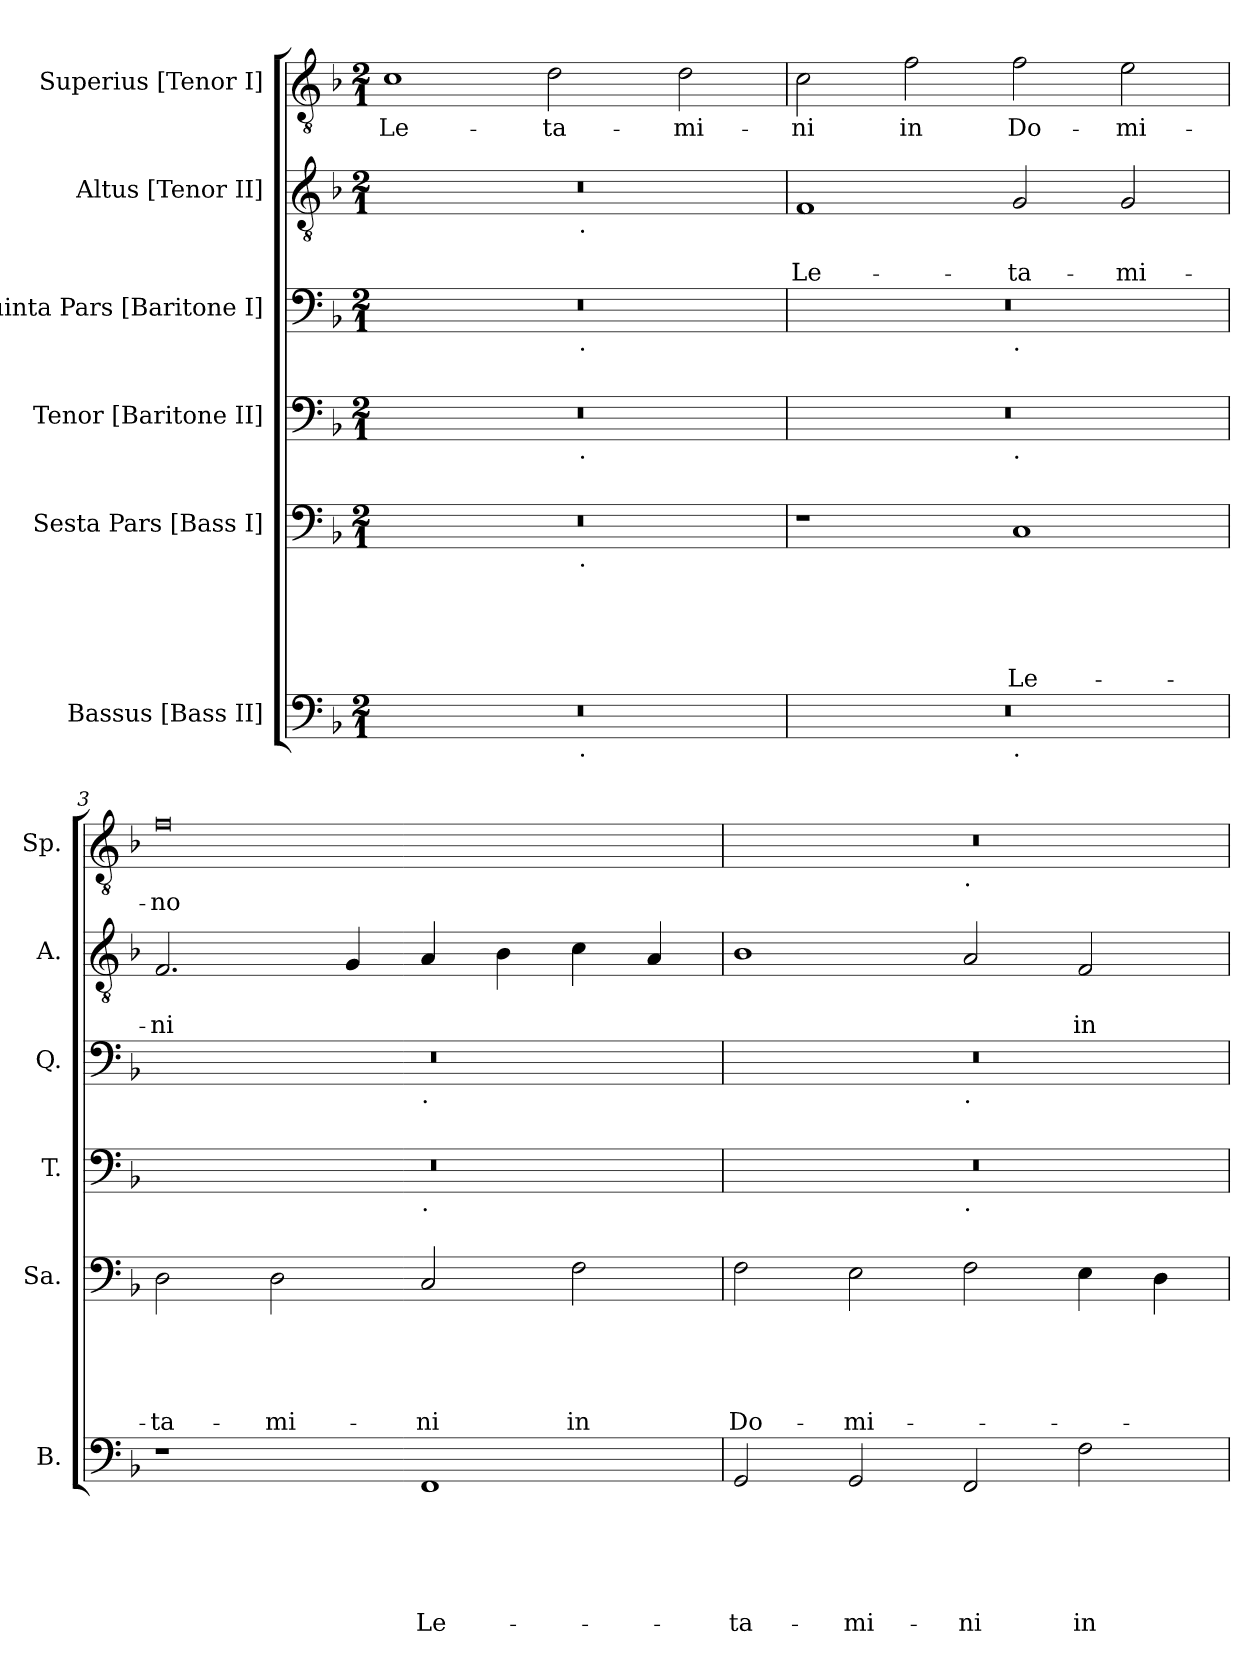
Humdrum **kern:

**kern	**text	**text	**text	**text	**text	**text	**kern	**text	**text	**text	**text	**text	**kern	**kern	**kern	**text	**text	**kern	**text
*part6	*part6	*part6	*part6	*part6	*part6	*part6	*part5	*part5	*part5	*part5	*part5	*part5	*part4	*part3	*part2	*part2	*part2	*part1	*part1
*staff6	*staff6	*staff6	*staff6	*staff6	*staff6	*staff6	*staff5	*staff5	*staff5	*staff5	*staff5	*staff5	*staff4	*staff3	*staff2	*staff2	*staff2	*staff1	*staff1
*I"Bassus [Bass II]	*	*	*	*	*	*	*I"Sesta Pars [Bass I]	*	*	*	*	*	*I"Tenor [Baritone II]	*I"Quinta Pars [Baritone I]	*I"Altus [Tenor II]	*	*	*I"Superius [Tenor I]	*
*I'B.	*	*	*	*	*	*	*I'Sa.	*	*	*	*	*	*I'T.	*I'Q.	*I'A.	*	*	*I'Sp.	*
*clefF4	*	*	*	*	*	*	*clefF4	*	*	*	*	*	*clefF4	*clefF4	*clefGv2	*	*	*clefGv2	*
*k[b-]	*	*	*	*	*	*	*k[b-]	*	*	*	*	*	*k[b-]	*k[b-]	*k[b-]	*	*	*k[b-]	*
*F:	*	*	*	*	*	*	*F:	*	*	*	*	*	*F:	*F:	*F:	*	*	*F:	*
*M2/1	*	*	*	*	*	*	*M2/1	*	*	*	*	*	*M2/1	*M2/1	*M2/1	*	*	*M2/1	*
=1	=1	=1	=1	=1	=1	=1	=1	=1	=1	=1	=1	=1	=1	=1	=1	=1	=1	=1	=1
!	!	!	!	!	!	!	!	!	!	!	!	!	!	!	!	!	!	!	!LO:LY:b
*^	*	*	*	*	*	*	*^	*	*	*	*	*	*^	*^	*^	*	*	*	*
0r	1ryy	.	.	.	.	.	.	0r	1ryy	.	.	.	.	.	0r	1ryy	0r	1ryy	0r	1ryy	.	.	1c	Le-
!	!	!	!	!	!	!	!	!	!	!	!	!	!	!	!	!	!	!	!	!	!	!	!	!LO:LY:b
.	16ryy	.	.	.	.	.	.	.	16ryy	.	.	.	.	.	.	16ryy	.	16ryy	.	16ryy	.	.	2d\	-ta-
!	!	!	!	!	!	!	!	!	!	!	!	!	!	!	!	!	!	!	!	!LO:TX:b:t=.	!	!	!	!
!	!	!	!	!	!	!	!	!	!	!	!	!	!	!	!	!	!	!LO:TX:b:t=.	!	!	!	!	!	!
!	!	!	!	!	!	!	!	!	!	!	!	!	!	!	!	!LO:TX:b:t=.	!	!	!	!	!	!	!	!
!	!	!	!	!	!	!	!	!	!LO:TX:b:t=.	!	!	!	!	!	!	!	!	!	!	!	!	!	!	!
!	!LO:TX:b:t=.	!	!	!	!	!	!	!	!	!	!	!	!	!	!	!	!	!	!	!	!	!	!	!
.	2...ryy	.	.	.	.	.	.	.	2...ryy	.	.	.	.	.	.	2...ryy	.	2...ryy	.	2...ryy	.	.	.	.
!	!	!	!	!	!	!	!	!	!	!	!	!	!	!	!	!	!	!	!	!	!	!	!	!LO:LY:b
.	.	.	.	.	.	.	.	.	.	.	.	.	.	.	.	.	.	.	.	.	.	.	2d\	-mi-
=2	=2	=2	=2	=2	=2	=2	=2	=2	=2	=2	=2	=2	=2	=2	=2	=2	=2	=2	=2	=2	=2	=2	=2	=2
!	!	!	!	!	!	!	!	!	!	!	!	!	!	!	!	!	!	!	!	!	!	!LO:LY:b	!	!LO:LY:b
*	*	*	*	*	*	*	*	*v	*v	*	*	*	*	*	*	*	*	*	*v	*v	*	*	*	*
0r	1ryy	.	.	.	.	.	.	1r	.	.	.	.	.	0r	1ryy	0r	1ryy	1F	.	Le-	2c\	-ni
!	!	!	!	!	!	!	!	!	!	!	!	!	!	!	!	!	!	!	!	!	!	!LO:LY:b
.	.	.	.	.	.	.	.	.	.	.	.	.	.	.	.	.	.	.	.	.	2f\	in
!	!	!	!	!	!	!	!	!	!	!	!	!	!	!	!	!	!LO:TX:b:t=.	!	!	!	!	!
!	!	!	!	!	!	!	!	!	!	!	!	!	!	!	!LO:TX:b:t=.	!	!	!	!	!	!	!
!	!LO:TX:b:t=.	!	!	!	!	!	!	!	!	!	!	!	!	!	!	!	!	!	!	!	!	!
!	!	!	!	!	!	!	!	!	!	!	!	!	!LO:LY:b	!	!	!	!	!	!	!LO:LY:b	!	!LO:LY:b
.	1ryy	.	.	.	.	.	.	1C	.	.	.	.	Le-	.	1ryy	.	1ryy	2G/	.	-ta-	2f\	Do-
!	!	!	!	!	!	!	!	!	!	!	!	!	!	!	!	!	!	!	!	!LO:LY:b	!	!LO:LY:b
.	.	.	.	.	.	.	.	.	.	.	.	.	.	.	.	.	.	2G/	.	-mi-	2e\	-mi-
=3	=3	=3	=3	=3	=3	=3	=3	=3	=3	=3	=3	=3	=3	=3	=3	=3	=3	=3	=3	=3	=3	=3
!	!	!	!	!	!	!	!	!	!	!	!	!	!LO:LY:b	!	!	!	!	!	!	!LO:LY:b	!	!LO:LY:b
*v	*v	*	*	*	*	*	*	*	*	*	*	*	*	*	*	*	*	*	*	*	*	*
1r	.	.	.	.	.	.	2D\	.	.	.	.	-ta-	0r	1ryy	0r	1ryy	2.F/	.	-ni	0f	-no
!	!	!	!	!	!	!	!	!	!	!	!	!LO:LY:b	!	!	!	!	!	!	!	!	!
.	.	.	.	.	.	.	2D\	.	.	.	.	-mi-	.	.	.	.	.	.	.	.	.
.	.	.	.	.	.	.	.	.	.	.	.	.	.	.	.	.	4G/	.	.	.	.
!	!	!	!	!	!	!	!	!	!	!	!	!	!	!	!	!LO:TX:b:t=.	!	!	!	!	!
!	!	!	!	!	!	!	!	!	!	!	!	!	!	!LO:TX:b:t=.	!	!	!	!	!	!	!
!	!	!	!	!	!	!LO:LY:b	!	!	!	!	!	!LO:LY:b	!	!	!	!	!	!	!	!	!
1FF	.	.	.	.	.	Le-	2C/	.	.	.	.	-ni	.	1ryy	.	1ryy	4A/	.	.	.	.
.	.	.	.	.	.	.	.	.	.	.	.	.	.	.	.	.	4B-\	.	.	.	.
!	!	!	!	!	!	!	!	!	!	!	!	!LO:LY:b	!	!	!	!	!	!	!	!	!
.	.	.	.	.	.	.	2F\	.	.	.	.	in	.	.	.	.	4c\	.	.	.	.
.	.	.	.	.	.	.	.	.	.	.	.	.	.	.	.	.	4A/	.	.	.	.
=4	=4	=4	=4	=4	=4	=4	=4	=4	=4	=4	=4	=4	=4	=4	=4	=4	=4	=4	=4	=4	=4
!	!	!	!	!	!	!LO:LY:b	!	!	!	!	!	!LO:LY:b	!	!	!	!	!	!	!	!	!
*	*	*	*	*	*	*	*	*	*	*	*	*	*	*	*	*	*	*	*	*^	*
2GG/	.	.	.	.	.	-ta-	2F\	.	.	.	.	Do-	0r	1ryy	0r	1ryy	1B-	.	.	0r	1ryy	.
!	!	!	!	!	!	!LO:LY:b	!	!	!	!	!	!LO:LY:b	!	!	!	!	!	!	!	!	!	!
2GG/	.	.	.	.	.	-mi-	2E\	.	.	.	.	-mi-	.	.	.	.	.	.	.	.	.	.
!	!	!	!	!	!	!	!	!	!	!	!	!	!	!	!	!	!	!	!	!	!LO:TX:b:t=.	!
!	!	!	!	!	!	!	!	!	!	!	!	!	!	!	!	!LO:TX:b:t=.	!	!	!	!	!	!
!	!	!	!	!	!	!	!	!	!	!	!	!	!	!LO:TX:b:t=.	!	!	!	!	!	!	!	!
!	!	!	!	!	!	!LO:LY:b	!	!	!	!	!	!	!	!	!	!	!	!	!	!	!	!
2FF/	.	.	.	.	.	-ni	2F\	.	.	.	.	.	.	1ryy	.	1ryy	2A/	.	.	.	1ryy	.
!	!	!	!	!	!	!LO:LY:b	!	!	!	!	!	!	!	!	!	!	!	!	!LO:LY:b	!	!	!
2F\	.	.	.	.	.	in	4E\	.	.	.	.	.	.	.	.	.	2F/	.	in	.	.	.
.	.	.	.	.	.	.	4D\	.	.	.	.	.	.	.	.	.	.	.	.	.	.	.
*	*	*	*	*	*	*	*	*	*	*	*	*	*v	*v	*	*	*	*	*	*v	*v	*
*	*	*	*	*	*	*	*	*	*	*	*	*	*	*v	*v	*	*	*	*	*
=	=	=	=	=	=	=	=	=	=	=	=	=	=	=	=	=	=	=	=
*-	*-	*-	*-	*-	*-	*-	*-	*-	*-	*-	*-	*-	*-	*-	*-	*-	*-	*-	*-
